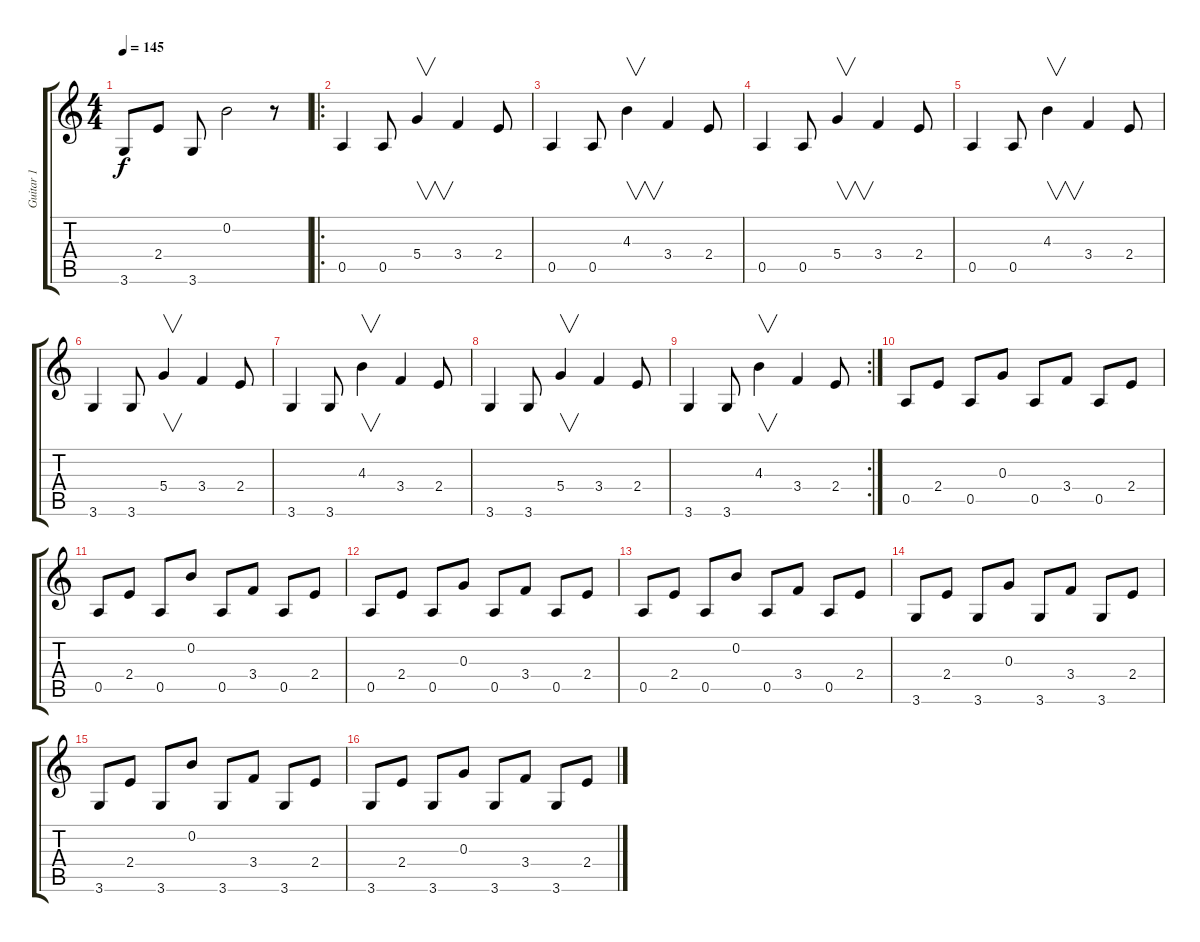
\track ("Guitar 1" "Guitar 1") {instrument acousticguitarsteel}
\staff {score tabs}
\tuning (E4 B3 G3 D3 A2 E2) {hide}
\ts (4 4)
\tempo 145
\clef g2
\ks c
3.6.8{dy f} 2.4.8 3.6.8 0.2.2 r.8 |
\ro
0.5.4{instrument distortionguitar} 0.5.8 5.4.4{v} 3.4.4 2.4.8 |
0.5.4 0.5.8 4.3.4{v} 3.4.4 2.4.8 |
0.5.4 0.5.8 5.4.4{v} 3.4.4 2.4.8 |
0.5.4 0.5.8 4.3.4{v} 3.4.4 2.4.8 |
3.6.4 3.6.8 5.4.4{v} 3.4.4 2.4.8 |
3.6.4 3.6.8 4.3.4{v} 3.4.4 2.4.8 |
3.6.4 3.6.8 5.4.4{v} 3.4.4 2.4.8 |
\rc 2
3.6.4 3.6.8 4.3.4{v} 3.4.4 2.4.8 |
0.5.8{instrument acousticguitarsteel} 2.4.8 0.5.8 0.3.8 0.5.8 3.4.8 0.5.8 2.4.8 |
0.5.8 2.4.8 0.5.8 0.2.8 0.5.8 3.4.8 0.5.8 2.4.8 |
0.5.8 2.4.8 0.5.8 0.3.8 0.5.8 3.4.8 0.5.8 2.4.8 |
0.5.8 2.4.8 0.5.8 0.2.8 0.5.8 3.4.8 0.5.8 2.4.8 |
3.6.8 2.4.8 3.6.8 0.3.8 3.6.8 3.4.8 3.6.8 2.4.8 |
3.6.8 2.4.8 3.6.8 0.2.8 3.6.8 3.4.8 3.6.8 2.4.8 |
3.6.8 2.4.8 3.6.8 0.3.8 3.6.8 3.4.8 3.6.8 2.4.8
